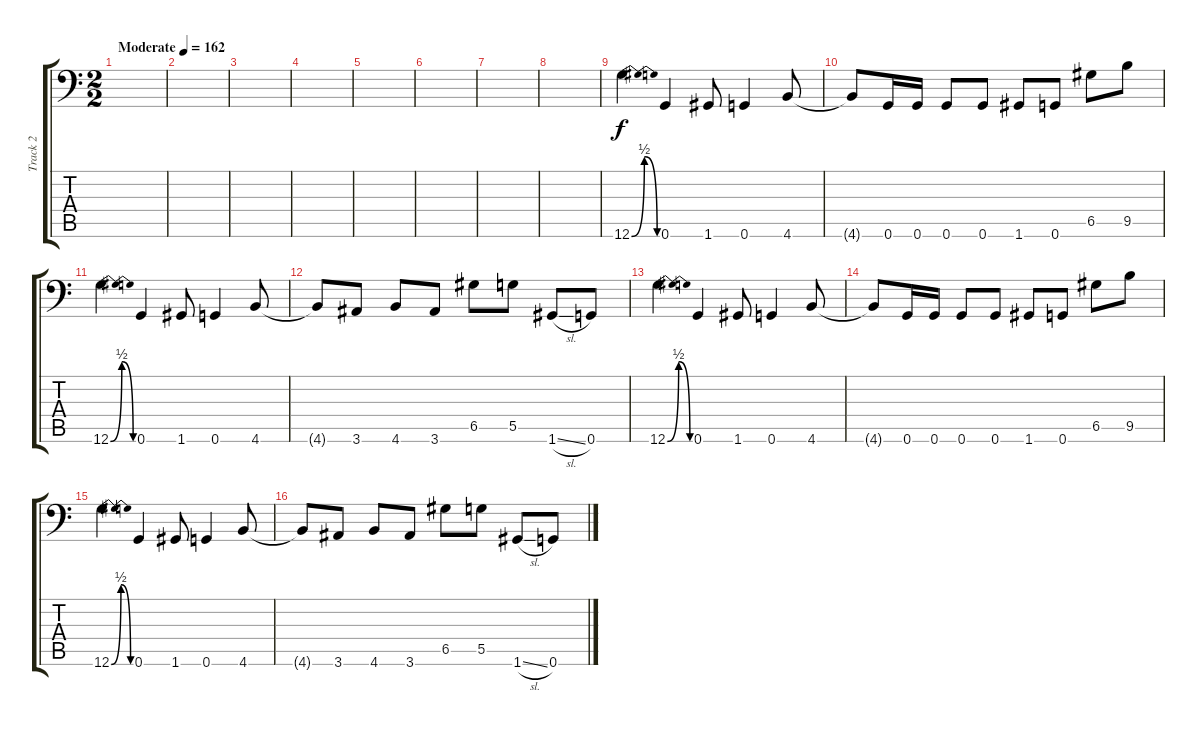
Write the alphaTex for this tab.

\track ("Track 2" "Track 2") {instrument distortionguitar}
\staff {score tabs}
\tuning (A3 E3 C3 G2 D2 G1) {hide}
\ts (2 2)
\tempo (162 "Moderate")
\clef f4
\ks c
|
|
|
|
|
|
|
|
12.6{be (bendrelease 0 0 30 2 30 2 60 0)}.4 0.6.4 1.6.8 0.6.4 4.6.8 |
4.6{t}.8 0.6.16 0.6.16 0.6.8 0.6.8 1.6.8 0.6.8 6.5.8 9.5.8 |
12.6{be (bendrelease 0 0 30 2 30 2 60 0)}.4 0.6.4 1.6.8 0.6.4 4.6.8 |
4.6{t}.8 3.6.8 4.6.8 3.6.8 6.5.8 5.5.8 1.6{sl}.8 0.6.8 |
12.6{be (bendrelease 0 0 30 2 30 2 60 0)}.4 0.6.4 1.6.8 0.6.4 4.6.8 |
4.6{t}.8 0.6.16 0.6.16 0.6.8 0.6.8 1.6.8 0.6.8 6.5.8 9.5.8 |
12.6{be (bendrelease 0 0 30 2 30 2 60 0)}.4 0.6.4 1.6.8 0.6.4 4.6.8 |
4.6{t}.8 3.6.8 4.6.8 3.6.8 6.5.8 5.5.8 1.6{sl}.8 0.6.8
